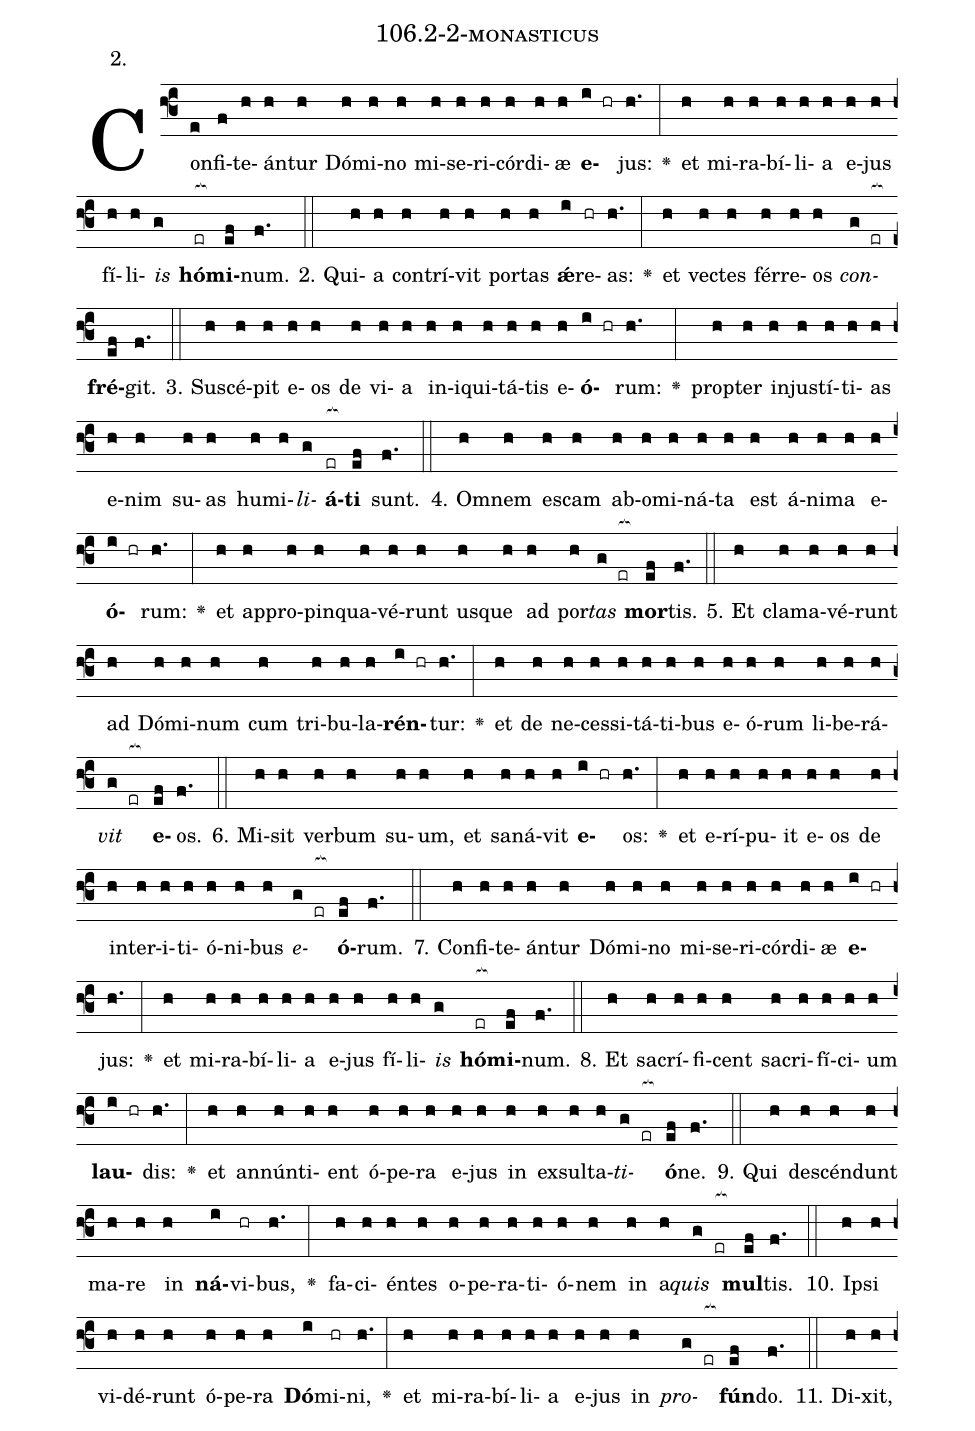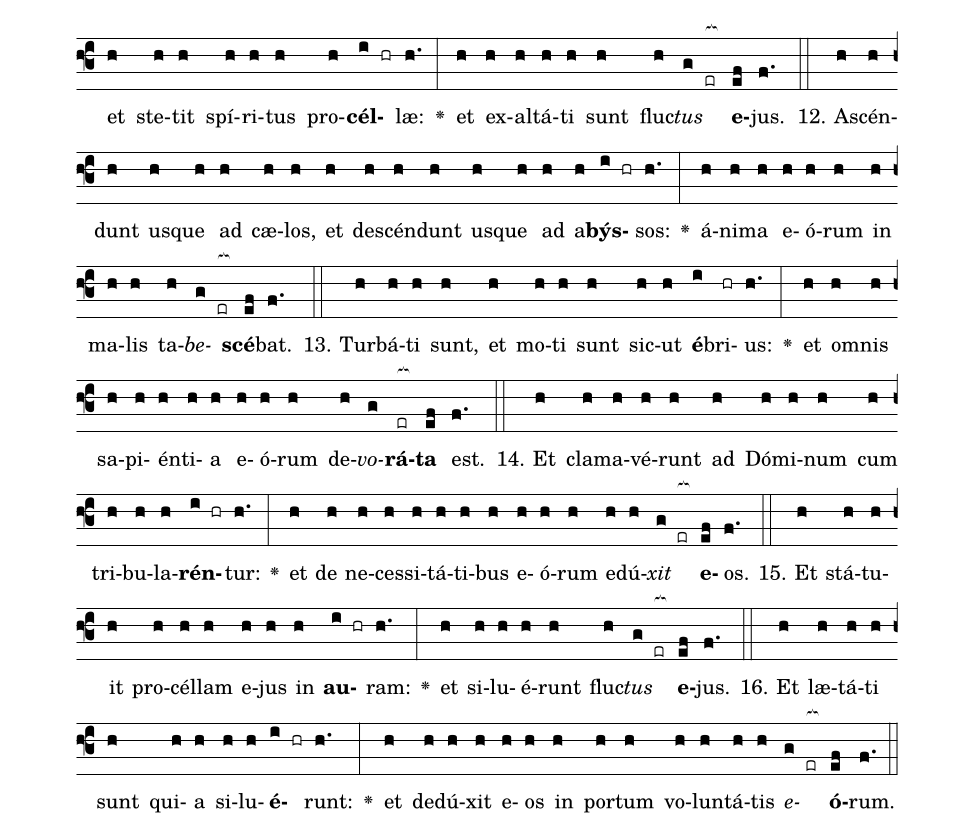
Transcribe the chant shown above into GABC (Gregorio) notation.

name: 106.2-2-monasticus;
annotation: 2.;
%%
(f3)Con(e)fi(f)te(h)án(h)tur(h) Dó(h)mi(h)no(h) mi(h)se(h)ri(h)cór(h)di(h)æ(h) <b>e</b>(i hr)jus:(h.) <v>\greheightstar</v>(:) et(h) mi(h)ra(h)bí(h)li(h)a(h) e(h)jus(h) fí(h)li(h)<i>is</i>(g) <b>hó</b>(er[ocb:1{])<b>mi</b>(ef[ocb:0}])num.(f.) (::)
2. Qui(h)a(h) con(h)trí(h)vit(h) por(h)tas(h) <b>ǽ</b>(i)re(hr)as:(h.) <v>\greheightstar</v>(:) et(h) vec(h)tes(h) fér(h)re(h)os(h) <i>con</i>(g er[ocb:1{])<b>fré</b>(ef[ocb:0}])git.(f.) (::)
3. Su(h)scé(h)pit(h) e(h)os(h) de(h) vi(h)a(h) in(h)i(h)qui(h)tá(h)tis(h) e(h)<b>ó</b>(i hr)rum:(h.) <v>\greheightstar</v>(:) prop(h)ter(h) in(h)jus(h)tí(h)ti(h)as(h) e(h)nim(h) su(h)as(h) hu(h)mi(h)<i>li</i>(g)<b>á</b>(er[ocb:1{])<b>ti</b>(ef[ocb:0}]) sunt.(f.) (::)
4. Om(h)nem(h) es(h)cam(h) ab(h)o(h)mi(h)ná(h)ta(h) est(h) á(h)ni(h)ma(h) e(h)<b>ó</b>(i hr)rum:(h.) <v>\greheightstar</v>(:) et(h) ap(h)pro(h)pin(h)qua(h)vé(h)runt(h) us(h)que(h) ad(h) por(h)<i>tas</i>(g er[ocb:1{]) <b>mor</b>(ef[ocb:0}])tis.(f.) (::)
5. Et(h) cla(h)ma(h)vé(h)runt(h) ad(h) Dó(h)mi(h)num(h) cum(h) tri(h)bu(h)la(h)<b>rén</b>(i hr)tur:(h.) <v>\greheightstar</v>(:) et(h) de(h) ne(h)ces(h)si(h)tá(h)ti(h)bus(h) e(h)ó(h)rum(h) li(h)be(h)rá(h)<i>vit</i>(g er[ocb:1{]) <b>e</b>(ef[ocb:0}])os.(f.) (::)
6. Mi(h)sit(h) ver(h)bum(h) su(h)um,(h) et(h) sa(h)ná(h)vit(h) <b>e</b>(i hr)os:(h.) <v>\greheightstar</v>(:) et(h) e(h)rí(h)pu(h)it(h) e(h)os(h) de(h) in(h)ter(h)i(h)ti(h)ó(h)ni(h)bus(h) <i>e</i>(g er[ocb:1{])<b>ó</b>(ef[ocb:0}])rum.(f.) (::)
7. Con(h)fi(h)te(h)án(h)tur(h) Dó(h)mi(h)no(h) mi(h)se(h)ri(h)cór(h)di(h)æ(h) <b>e</b>(i hr)jus:(h.) <v>\greheightstar</v>(:) et(h) mi(h)ra(h)bí(h)li(h)a(h) e(h)jus(h) fí(h)li(h)<i>is</i>(g) <b>hó</b>(er[ocb:1{])<b>mi</b>(ef[ocb:0}])num.(f.) (::)
8. Et(h) sa(h)crí(h)fi(h)cent(h) sa(h)cri(h)fí(h)ci(h)um(h) <b>lau</b>(i hr)dis:(h.) <v>\greheightstar</v>(:) et(h) an(h)nún(h)ti(h)ent(h) ó(h)pe(h)ra(h) e(h)jus(h) in(h) ex(h)sul(h)ta(h)<i>ti</i>(g er[ocb:1{])<b>ó</b>(ef[ocb:0}])ne.(f.) (::)
9. Qui(h) de(h)scén(h)dunt(h) ma(h)re(h) in(h) <b>ná</b>(i)vi(hr)bus,(h.) <v>\greheightstar</v>(:) fa(h)ci(h)én(h)tes(h) o(h)pe(h)ra(h)ti(h)ó(h)nem(h) in(h) a(h)<i>quis</i>(g er[ocb:1{]) <b>mul</b>(ef[ocb:0}])tis.(f.) (::)
10. Ip(h)si(h) vi(h)dé(h)runt(h) ó(h)pe(h)ra(h) <b>Dó</b>(i)mi(hr)ni,(h.) <v>\greheightstar</v>(:) et(h) mi(h)ra(h)bí(h)li(h)a(h) e(h)jus(h) in(h) <i>pro</i>(g er[ocb:1{])<b>fún</b>(ef[ocb:0}])do.(f.) (::)
11. Di(h)xit,(h) et(h) ste(h)tit(h) spí(h)ri(h)tus(h) pro(h)<b>cél</b>(i hr)læ:(h.) <v>\greheightstar</v>(:) et(h) ex(h)al(h)tá(h)ti(h) sunt(h) fluc(h)<i>tus</i>(g er[ocb:1{]) <b>e</b>(ef[ocb:0}])jus.(f.) (::)
12. A(h)scén(h)dunt(h) us(h)que(h) ad(h) cæ(h)los,(h) et(h) de(h)scén(h)dunt(h) us(h)que(h) ad(h) a(h)<b>býs</b>(i hr)sos:(h.) <v>\greheightstar</v>(:) á(h)ni(h)ma(h) e(h)ó(h)rum(h) in(h) ma(h)lis(h) ta(h)<i>be</i>(g er[ocb:1{])<b>scé</b>(ef[ocb:0}])bat.(f.) (::)
13. Tur(h)bá(h)ti(h) sunt,(h) et(h) mo(h)ti(h) sunt(h) sic(h)ut(h) <b>é</b>(i)bri(hr)us:(h.) <v>\greheightstar</v>(:) et(h) om(h)nis(h) sa(h)pi(h)én(h)ti(h)a(h) e(h)ó(h)rum(h) de(h)<i>vo</i>(g)<b>rá</b>(er[ocb:1{])<b>ta</b>(ef[ocb:0}]) est.(f.) (::)
14. Et(h) cla(h)ma(h)vé(h)runt(h) ad(h) Dó(h)mi(h)num(h) cum(h) tri(h)bu(h)la(h)<b>rén</b>(i hr)tur:(h.) <v>\greheightstar</v>(:) et(h) de(h) ne(h)ces(h)si(h)tá(h)ti(h)bus(h) e(h)ó(h)rum(h) e(h)dú(h)<i>xit</i>(g er[ocb:1{]) <b>e</b>(ef[ocb:0}])os.(f.) (::)
15. Et(h) stá(h)tu(h)it(h) pro(h)cél(h)lam(h) e(h)jus(h) in(h) <b>au</b>(i hr)ram:(h.) <v>\greheightstar</v>(:) et(h) si(h)lu(h)é(h)runt(h) fluc(h)<i>tus</i>(g er[ocb:1{]) <b>e</b>(ef[ocb:0}])jus.(f.) (::)
16. Et(h) læ(h)tá(h)ti(h) sunt(h) qui(h)a(h) si(h)lu(h)<b>é</b>(i hr)runt:(h.) <v>\greheightstar</v>(:) et(h) de(h)dú(h)xit(h) e(h)os(h) in(h) por(h)tum(h) vo(h)lun(h)tá(h)tis(h) <i>e</i>(g er[ocb:1{])<b>ó</b>(ef[ocb:0}])rum.(f.) (::)
